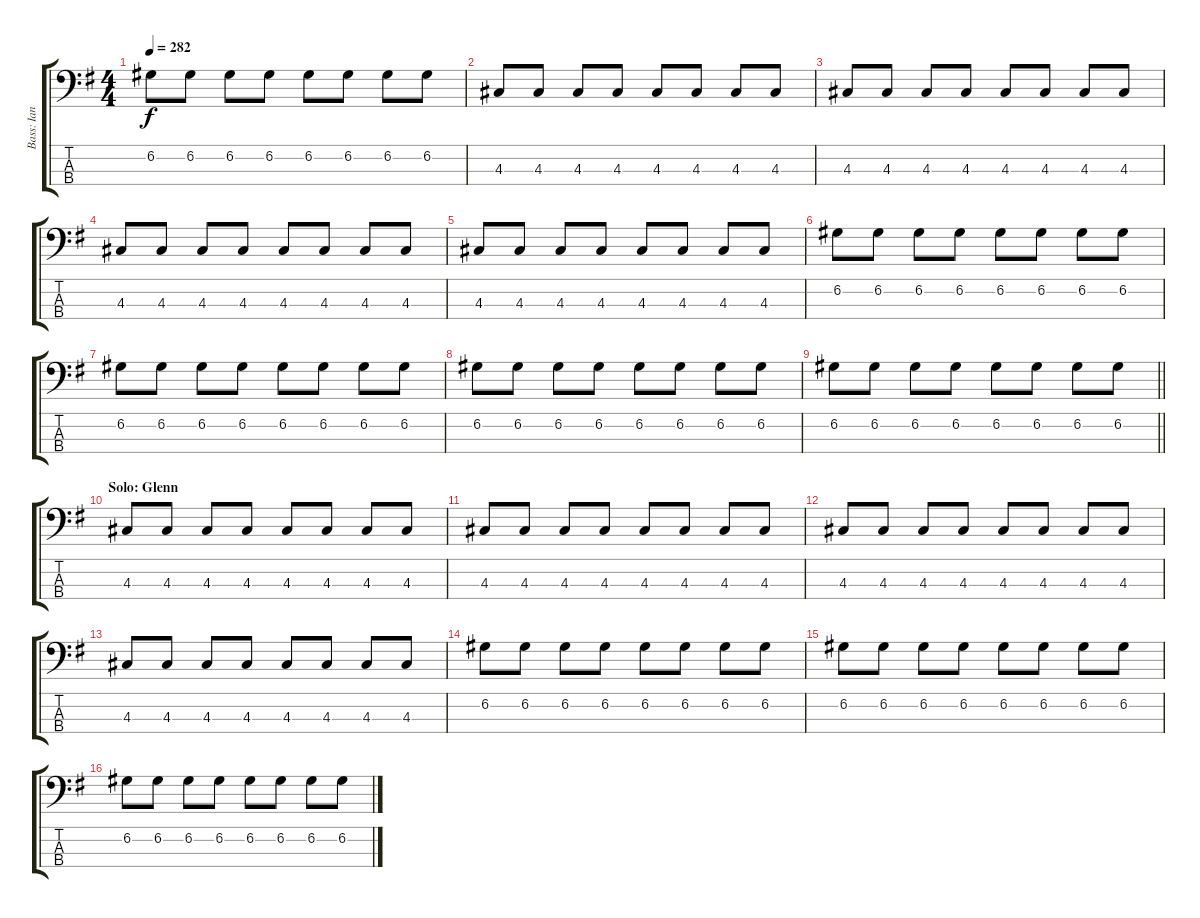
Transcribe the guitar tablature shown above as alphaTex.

\track ("Bass: Ian" "Bass: Ian") {instrument electricbassfinger}
\staff {score tabs}
\tuning (G2 D2 A1 E1) {hide}
\ts (4 4)
\tempo 282
\clef f4
\ks g
6.2.8{dy f} 6.2.8 6.2.8 6.2.8 6.2.8 6.2.8 6.2.8 6.2.8 |
4.3.8 4.3.8 4.3.8 4.3.8 4.3.8 4.3.8 4.3.8 4.3.8 |
4.3.8 4.3.8 4.3.8 4.3.8 4.3.8 4.3.8 4.3.8 4.3.8 |
4.3.8 4.3.8 4.3.8 4.3.8 4.3.8 4.3.8 4.3.8 4.3.8 |
4.3.8 4.3.8 4.3.8 4.3.8 4.3.8 4.3.8 4.3.8 4.3.8 |
6.2.8 6.2.8 6.2.8 6.2.8 6.2.8 6.2.8 6.2.8 6.2.8 |
6.2.8 6.2.8 6.2.8 6.2.8 6.2.8 6.2.8 6.2.8 6.2.8 |
6.2.8 6.2.8 6.2.8 6.2.8 6.2.8 6.2.8 6.2.8 6.2.8 |
\barLineRight lightlight
6.2.8 6.2.8 6.2.8 6.2.8 6.2.8 6.2.8 6.2.8 6.2.8 |
\section ("" "Solo: Glenn")
4.3.8 4.3.8 4.3.8 4.3.8 4.3.8 4.3.8 4.3.8 4.3.8 |
4.3.8 4.3.8 4.3.8 4.3.8 4.3.8 4.3.8 4.3.8 4.3.8 |
4.3.8 4.3.8 4.3.8 4.3.8 4.3.8 4.3.8 4.3.8 4.3.8 |
4.3.8 4.3.8 4.3.8 4.3.8 4.3.8 4.3.8 4.3.8 4.3.8 |
6.2.8 6.2.8 6.2.8 6.2.8 6.2.8 6.2.8 6.2.8 6.2.8 |
6.2.8 6.2.8 6.2.8 6.2.8 6.2.8 6.2.8 6.2.8 6.2.8 |
6.2.8 6.2.8 6.2.8 6.2.8 6.2.8 6.2.8 6.2.8 6.2.8
